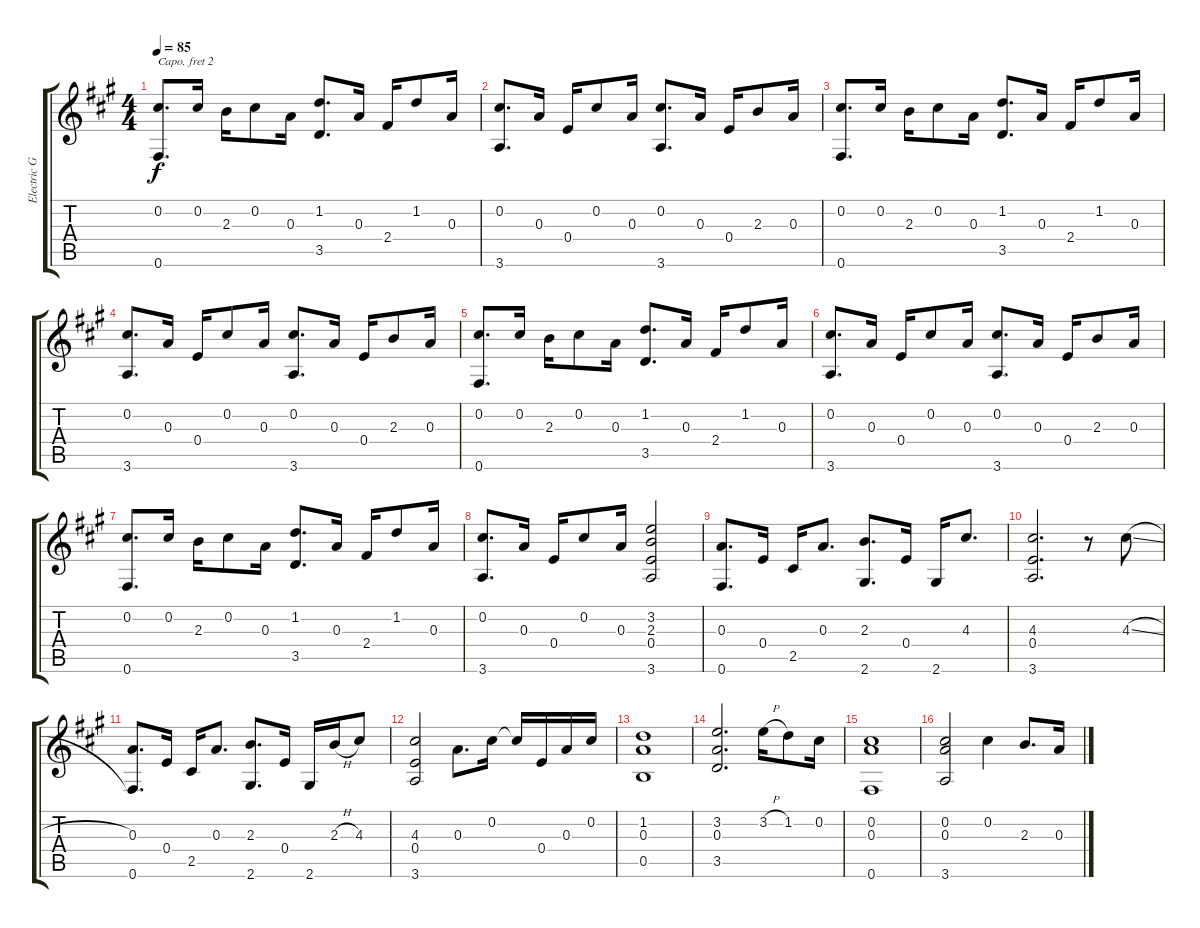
\track ("Electric Guitar" "Electric G") {instrument electricguitarjazz}
\staff {score tabs}
\capo 2
\tuning (E4 B3 G3 D3 A2 E2) {hide}
\ts (4 4)
\tempo 85
\clef g2
\ks a
(0.2 0.6).8{d dy f} 0.2.16 2.3.16 0.2.8 0.3.16 (1.2 3.5).8{d} 0.3.16 2.4.16 1.2.8 0.3.16 |
(0.2 3.6).8{d} 0.3.16 0.4.16 0.2.8 0.3.16 (0.2 3.6).8{d} 0.3.16 0.4.16 2.3.8 0.3.16 |
(0.2 0.6).8{d} 0.2.16 2.3.16 0.2.8 0.3.16 (1.2 3.5).8{d} 0.3.16 2.4.16 1.2.8 0.3.16 |
(0.2 3.6).8{d} 0.3.16 0.4.16 0.2.8 0.3.16 (0.2 3.6).8{d} 0.3.16 0.4.16 2.3.8 0.3.16 |
(0.2 0.6).8{d} 0.2.16 2.3.16 0.2.8 0.3.16 (1.2 3.5).8{d} 0.3.16 2.4.16 1.2.8 0.3.16 |
(0.2 3.6).8{d} 0.3.16 0.4.16 0.2.8 0.3.16 (0.2 3.6).8{d} 0.3.16 0.4.16 2.3.8 0.3.16 |
(0.2 0.6).8{d} 0.2.16 2.3.16 0.2.8 0.3.16 (1.2 3.5).8{d} 0.3.16 2.4.16 1.2.8 0.3.16 |
(0.2 3.6).8{d} 0.3.16 0.4.16 0.2.8 0.3.16 (3.2 2.3 0.4 3.6).2 |
(0.3 0.6).8{d} 0.4.16 2.5.16 0.3.8{d} (2.3 2.6).8{d} 0.4.16 2.6.16 4.3.8{d} |
(4.3 0.4 3.6).2{d} r.8 4.3{sl}.8 |
(0.3 0.6).8{d} 0.4.16 2.5.16 0.3.8{d} (2.3 2.6).8{d} 0.4.16 2.6.16 2.3{h}.16 4.3.8 |
(4.3 0.4 3.6).2 0.3.8{d} 0.2.16 0.2{t}.16 0.4.16 0.3.16 0.2.16 |
(1.2 0.3 0.5).1 |
(3.2 0.3 3.5).2{d} 3.2{h}.16 1.2.8 0.2.16 |
(0.2 0.3 0.6).1 |
(0.2 0.3 3.6).2 0.2.4 2.3.8{d} 0.3.16
